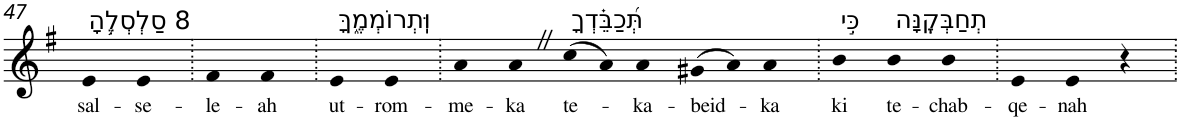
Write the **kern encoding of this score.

**kern	**text
*part1	*part1
*staff1	*staff1
*I"Piano	*
*I'Pno	*
!!LO:PB:g=z
*clefG2	*
*k[f#]	*
*G:	*
=47	=47
!LO:TX:a:t=8 סַלְסְלֶ֥הָ	!
!	!LO:LY:b
4e	sal-
!	!LO:LY:b
4e	-se-
=48.	=48.
!	!LO:LY:b
4f#	-le-
!	!LO:LY:b
4f#	-ah
=49.	=49.
!LO:TX:a:t=וּֽתְרוֹמְמֶ֑ךָּ	!
!	!LO:LY:b
4e	ut-
!	!LO:LY:b
4e	-rom-
=50.	=50.
!	!LO:LY:b
4a	-me-
!	!LO:LY:b
4aZ	-ka
!LO:TX:a:t=תְּ֝כַבֵּ֗דְךָ	!
!	!LO:LY:b
(>8cc	te-
8a)	.
!	!LO:LY:b
4a	-ka-
!	!LO:LY:b
(>8g#X	-beid-
8a)	.
!	!LO:LY:b
4a	-ka
=51.	=51.
!LO:TX:a:t=כִּ֣י	!
!	!LO:LY:b
4b	ki
!LO:TX:a:t=תְחַבְּקֶֽנָּה	!
!	!LO:LY:b
4b	te-
!	!LO:LY:b
4b	-chab-
=52.	=52.
!	!LO:LY:b
4e	-qe-
!	!LO:LY:b
4e	-nah
4r	.
=.	=.
*-	*-
